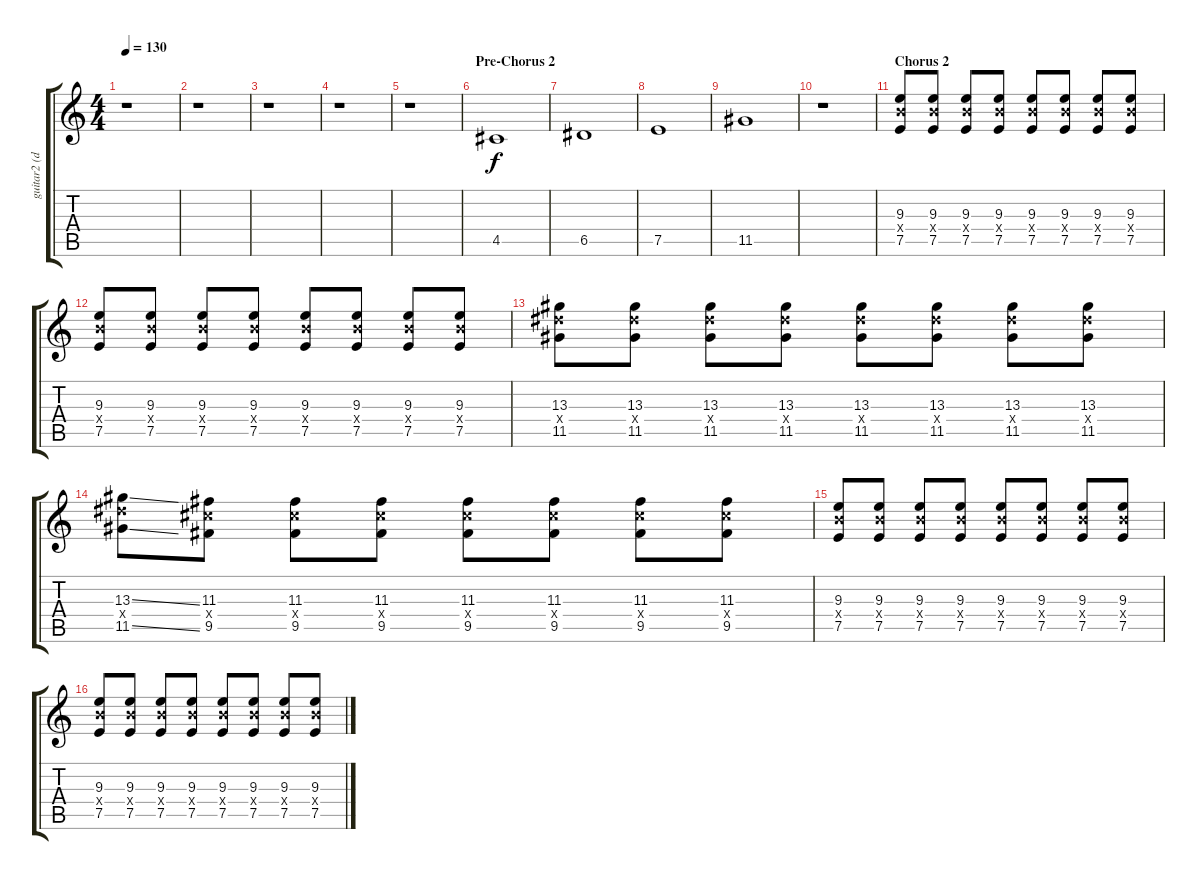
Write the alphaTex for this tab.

\track ("guitar2 (dist.)" "guitar2 (d") {instrument distortionguitar}
\staff {score tabs}
\tuning (E4 B3 G3 D3 A2 E2) {hide}
\ts (4 4)
\tempo 130
\clef g2
\ks c
r.1{dy f} |
r.1 |
r.1 |
r.1 |
r.1 |
\section ("" "Pre-Chorus 2")
4.5.1 |
6.5.1 |
7.5.1 |
11.5.1 |
r.1 |
\section ("" "Chorus 2")
(9.3 9.4{x} 7.5).8 (9.3 9.4{x} 7.5).8 (9.3 9.4{x} 7.5).8 (9.3 9.4{x} 7.5).8 (9.3 9.4{x} 7.5).8 (9.3 9.4{x} 7.5).8 (9.3 9.4{x} 7.5).8 (9.3 9.4{x} 7.5).8 |
(9.3 9.4{x} 7.5).8 (9.3 9.4{x} 7.5).8 (9.3 9.4{x} 7.5).8 (9.3 9.4{x} 7.5).8 (9.3 9.4{x} 7.5).8 (9.3 9.4{x} 7.5).8 (9.3 9.4{x} 7.5).8 (9.3 9.4{x} 7.5).8 |
(13.3 13.4{x} 11.5).8 (13.3 13.4{x} 11.5).8 (13.3 13.4{x} 11.5).8 (13.3 13.4{x} 11.5).8 (13.3 13.4{x} 11.5).8 (13.3 13.4{x} 11.5).8 (13.3 13.4{x} 11.5).8 (13.3 13.4{x} 11.5).8 |
(13.3{ss} 13.4{x} 11.5{ss}).8 (11.3 11.4{x} 9.5).8 (11.3 11.4{x} 9.5).8 (11.3 11.4{x} 9.5).8 (11.3 11.4{x} 9.5).8 (11.3 11.4{x} 9.5).8 (11.3 11.4{x} 9.5).8 (11.3 11.4{x} 9.5).8 |
(9.3 9.4{x} 7.5).8 (9.3 9.4{x} 7.5).8 (9.3 9.4{x} 7.5).8 (9.3 9.4{x} 7.5).8 (9.3 9.4{x} 7.5).8 (9.3 9.4{x} 7.5).8 (9.3 9.4{x} 7.5).8 (9.3 9.4{x} 7.5).8 |
(9.3 9.4{x} 7.5).8 (9.3 9.4{x} 7.5).8 (9.3 9.4{x} 7.5).8 (9.3 9.4{x} 7.5).8 (9.3 9.4{x} 7.5).8 (9.3 9.4{x} 7.5).8 (9.3 9.4{x} 7.5).8 (9.3 9.4{x} 7.5).8
